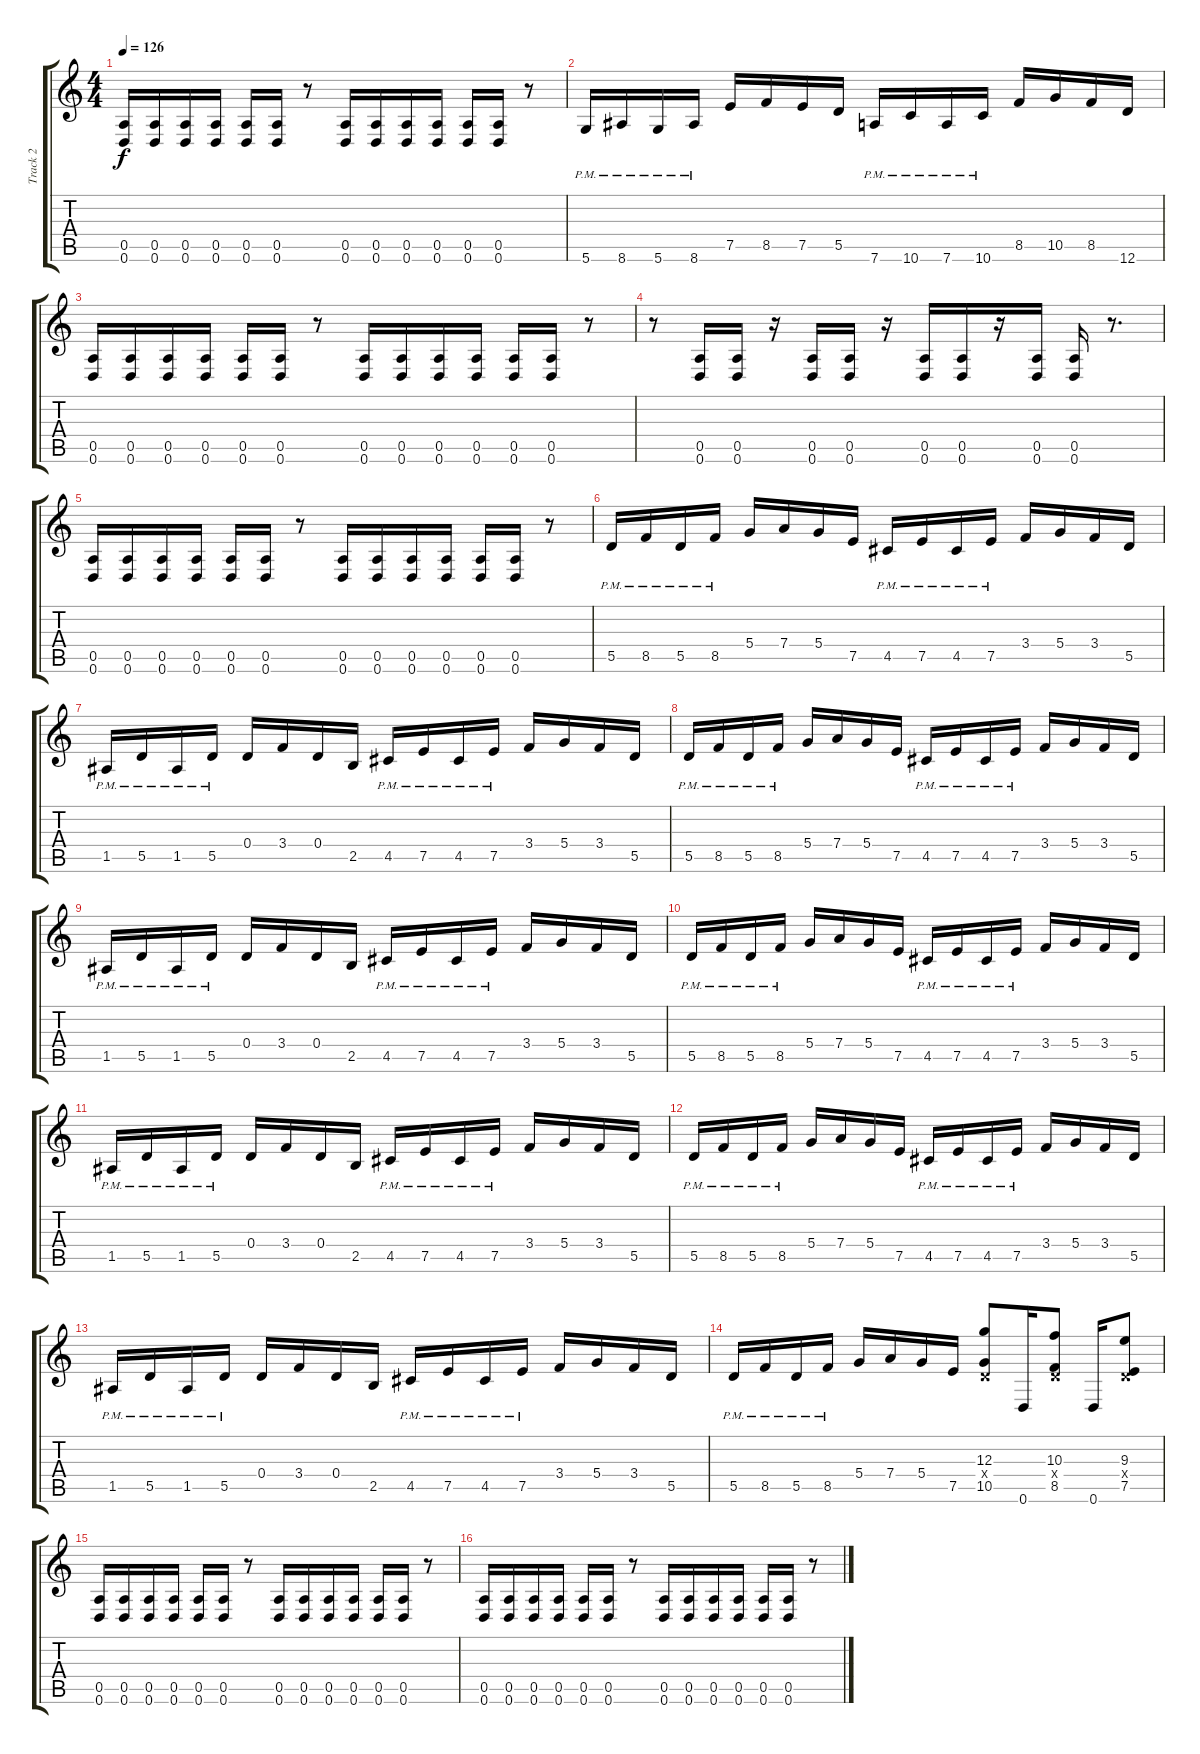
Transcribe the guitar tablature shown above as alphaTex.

\track ("Track 2" "Track 2") {instrument overdrivenguitar}
\staff {score tabs}
\tuning (E4 B3 G3 D3 A2 D2) {hide}
\ts (4 4)
\tempo 126
\clef g2
\ks c
(0.5 0.6).16{dy f} (0.5 0.6).16 (0.5 0.6).16 (0.5 0.6).16 (0.5 0.6).16 (0.5 0.6).16 r.8 (0.5 0.6).16 (0.5 0.6).16 (0.5 0.6).16 (0.5 0.6).16 (0.5 0.6).16 (0.5 0.6).16 r.8 |
5.6{pm}.16 8.6{pm}.16 5.6{pm}.16 8.6{pm}.16 7.5.16 8.5.16 7.5.16 5.5.16 7.6{pm}.16 10.6{pm}.16 7.6{pm}.16 10.6{pm}.16 8.5.16 10.5.16 8.5.16 12.6.16 |
(0.5 0.6).16 (0.5 0.6).16 (0.5 0.6).16 (0.5 0.6).16 (0.5 0.6).16 (0.5 0.6).16 r.8 (0.5 0.6).16 (0.5 0.6).16 (0.5 0.6).16 (0.5 0.6).16 (0.5 0.6).16 (0.5 0.6).16 r.8 |
r.8 (0.5 0.6).16 (0.5 0.6).16 r.16 (0.5 0.6).16 (0.5 0.6).16 r.16 (0.5 0.6).16 (0.5 0.6).16 r.16 (0.5 0.6).16 (0.5 0.6).16 r.8{d} |
(0.5 0.6).16 (0.5 0.6).16 (0.5 0.6).16 (0.5 0.6).16 (0.5 0.6).16 (0.5 0.6).16 r.8 (0.5 0.6).16 (0.5 0.6).16 (0.5 0.6).16 (0.5 0.6).16 (0.5 0.6).16 (0.5 0.6).16 r.8 |
5.5{pm}.16 8.5{pm}.16 5.5{pm}.16 8.5{pm}.16 5.4.16 7.4.16 5.4.16 7.5.16 4.5{pm}.16 7.5{pm}.16 4.5{pm}.16 7.5{pm}.16 3.4.16 5.4.16 3.4.16 5.5.16 |
1.5{pm}.16 5.5{pm}.16 1.5{pm}.16 5.5{pm}.16 0.4.16 3.4.16 0.4.16 2.5.16 4.5{pm}.16 7.5{pm}.16 4.5{pm}.16 7.5{pm}.16 3.4.16 5.4.16 3.4.16 5.5.16 |
5.5{pm}.16 8.5{pm}.16 5.5{pm}.16 8.5{pm}.16 5.4.16 7.4.16 5.4.16 7.5.16 4.5{pm}.16 7.5{pm}.16 4.5{pm}.16 7.5{pm}.16 3.4.16 5.4.16 3.4.16 5.5.16 |
1.5{pm}.16 5.5{pm}.16 1.5{pm}.16 5.5{pm}.16 0.4.16 3.4.16 0.4.16 2.5.16 4.5{pm}.16 7.5{pm}.16 4.5{pm}.16 7.5{pm}.16 3.4.16 5.4.16 3.4.16 5.5.16 |
5.5{pm}.16 8.5{pm}.16 5.5{pm}.16 8.5{pm}.16 5.4.16 7.4.16 5.4.16 7.5.16 4.5{pm}.16 7.5{pm}.16 4.5{pm}.16 7.5{pm}.16 3.4.16 5.4.16 3.4.16 5.5.16 |
1.5{pm}.16 5.5{pm}.16 1.5{pm}.16 5.5{pm}.16 0.4.16 3.4.16 0.4.16 2.5.16 4.5{pm}.16 7.5{pm}.16 4.5{pm}.16 7.5{pm}.16 3.4.16 5.4.16 3.4.16 5.5.16 |
5.5{pm}.16 8.5{pm}.16 5.5{pm}.16 8.5{pm}.16 5.4.16 7.4.16 5.4.16 7.5.16 4.5{pm}.16 7.5{pm}.16 4.5{pm}.16 7.5{pm}.16 3.4.16 5.4.16 3.4.16 5.5.16 |
1.5{pm}.16 5.5{pm}.16 1.5{pm}.16 5.5{pm}.16 0.4.16 3.4.16 0.4.16 2.5.16 4.5{pm}.16 7.5{pm}.16 4.5{pm}.16 7.5{pm}.16 3.4.16 5.4.16 3.4.16 5.5.16 |
5.5{pm}.16 8.5{pm}.16 5.5{pm}.16 8.5{pm}.16 5.4.16 7.4.16 5.4.16 7.5.16 (12.3 0.4{x} 10.5).8 0.6.16 (10.3 0.4{x} 8.5).8 0.6.16 (9.3 0.4{x} 7.5).8 |
(0.5 0.6).16 (0.5 0.6).16 (0.5 0.6).16 (0.5 0.6).16 (0.5 0.6).16 (0.5 0.6).16 r.8 (0.5 0.6).16 (0.5 0.6).16 (0.5 0.6).16 (0.5 0.6).16 (0.5 0.6).16 (0.5 0.6).16 r.8 |
(0.5 0.6).16 (0.5 0.6).16 (0.5 0.6).16 (0.5 0.6).16 (0.5 0.6).16 (0.5 0.6).16 r.8 (0.5 0.6).16 (0.5 0.6).16 (0.5 0.6).16 (0.5 0.6).16 (0.5 0.6).16 (0.5 0.6).16 r.8
